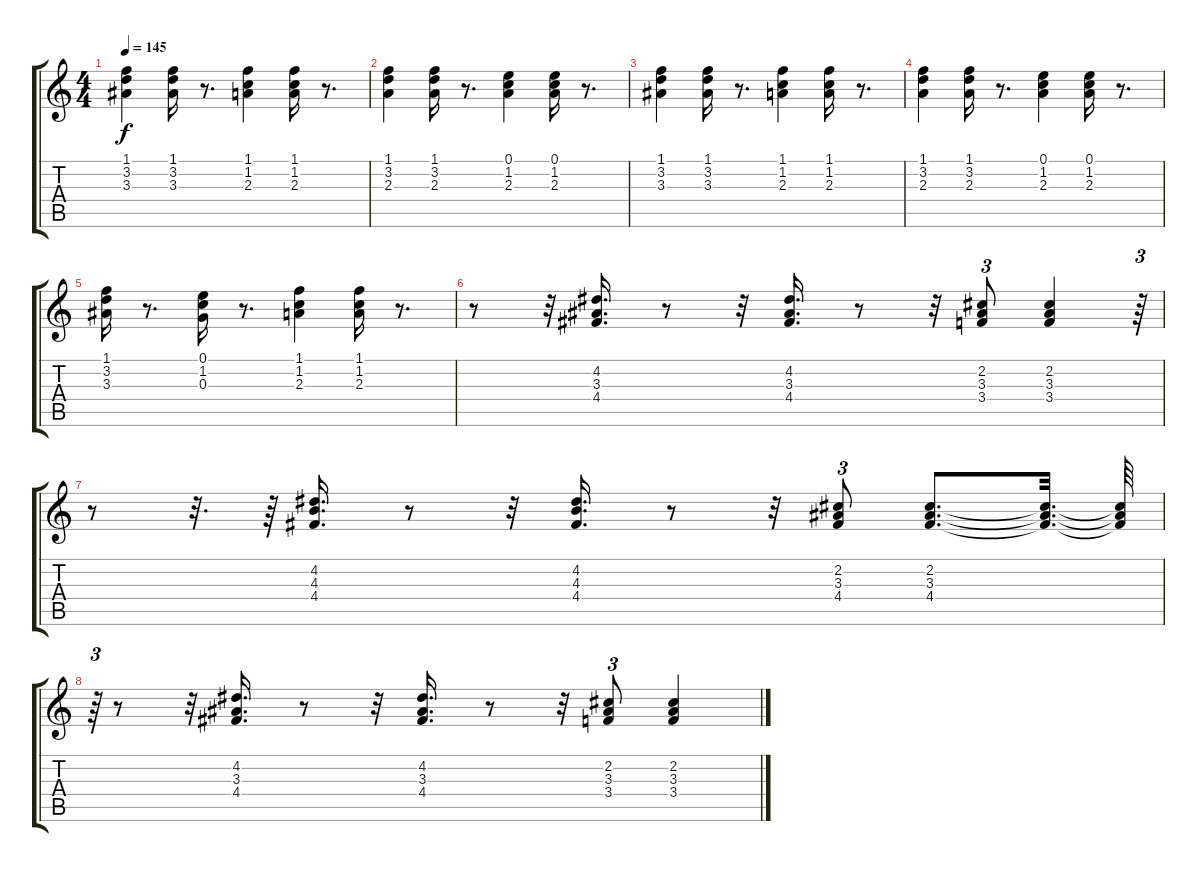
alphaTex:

\track "" {instrument distortionguitar}
\staff {score tabs}
\tuning (E4 B3 G3 D3 A2 E2) {hide}
\ts (4 4)
\tempo 145
\clef g2
\ks c
(1.1 3.2 3.3).4{dy f} (1.1 3.2 3.3).16 r.8{d} (1.1 1.2 2.3).4 (1.1 1.2 2.3).16 r.8{d} |
(1.1 3.2 2.3).4 (1.1 3.2 2.3).16 r.8{d} (0.1 1.2 2.3).4 (0.1 1.2 2.3).16 r.8{d} |
(1.1 3.2 3.3).4 (1.1 3.2 3.3).16 r.8{d} (1.1 1.2 2.3).4 (1.1 1.2 2.3).16 r.8{d} |
(1.1 3.2 2.3).4 (1.1 3.2 2.3).16 r.8{d} (0.1 1.2 2.3).4 (0.1 1.2 2.3).16 r.8{d} |
(1.1 3.2 3.3).16 r.8{d} (0.1 1.2 0.3).16 r.8{d} (1.1 1.2 2.3).4 (1.1 1.2 2.3).16 r.8{d} |
r.8 r.32 (4.2 3.3 4.4).16{d} r.8 r.32 (4.2 3.3 4.4).16{d} r.8 r.32 (2.2 3.3 3.4).8{tu (3 2)} (2.2 3.3 3.4).4 r.64{tu (3 2)} |
r.8 r.32{d} r.64 (4.2 4.3 4.4).16{d} r.8 r.32 (4.2 4.3 4.4).16{d} r.8 r.32 (2.2 3.3 4.4).8{tu (3 2)} (2.2 3.3 4.4).8{d} (2.2{t} 3.3{t} 4.4{t}).32{d} (2.2{t} 3.3{t} 4.4{t}).64 |
r.64{tu (3 2)} r.8 r.32 (4.2 3.3 4.4).16{d} r.8 r.32 (4.2 3.3 4.4).16{d} r.8 r.32 (2.2 3.3 3.4).8{tu (3 2)} (2.2 3.3 3.4).4
